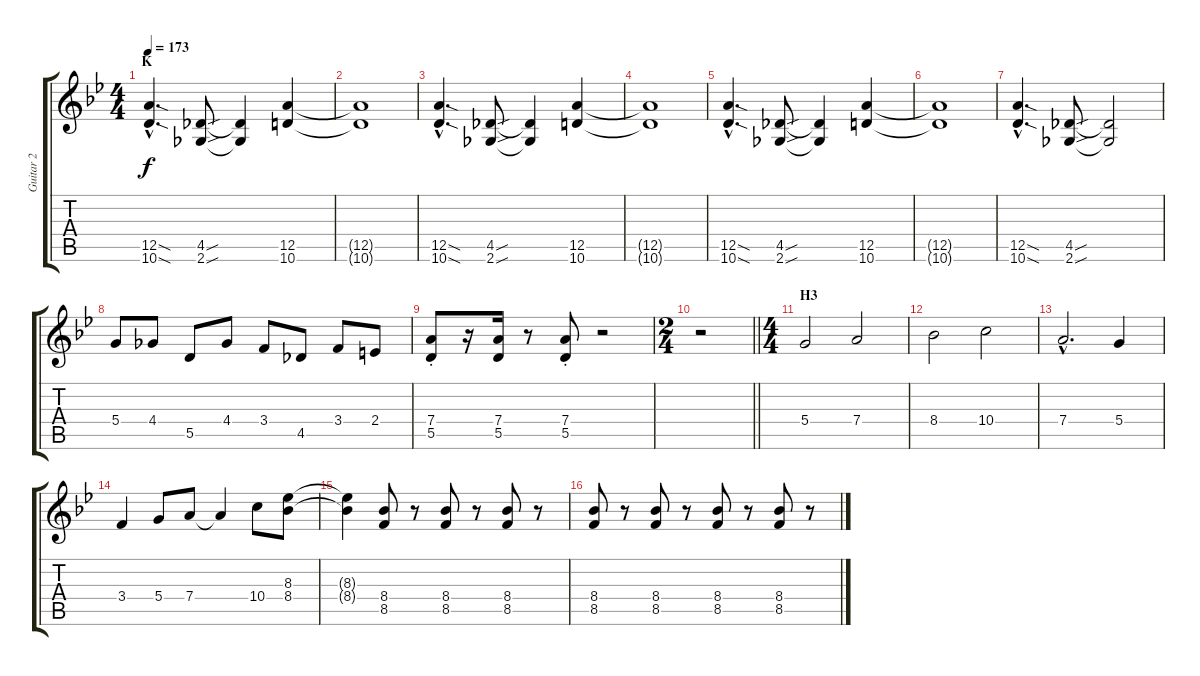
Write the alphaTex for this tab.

\track ("Guitar 2" "Guitar 2") {instrument overdrivenguitar}
\staff {score tabs}
\tuning (E4 B3 G3 D3 A2 E2) {hide}
\ts (4 4)
\section ("" "K")
\tempo 173
\clef g2
\ks bb
(12.5{sod hac} 10.6{sod hac}).4{d dy f} (4.5{sou} 2.6{sou}).8 (4.5{t} 2.6{t}).4 (12.5 10.6).4 |
(12.5{t} 10.6{t}).1 |
(12.5{sod hac} 10.6{sod hac}).4{d} (4.5{sou} 2.6{sou}).8 (4.5{t} 2.6{t}).4 (12.5 10.6).4 |
(12.5{t} 10.6{t}).1 |
(12.5{sod hac} 10.6{sod hac}).4{d} (4.5{sou} 2.6{sou}).8 (4.5{t} 2.6{t}).4 (12.5 10.6).4 |
(12.5{t} 10.6{t}).1 |
(12.5{sod hac} 10.6{sod hac}).4{d} (4.5{sou} 2.6{sou}).8 (4.5{t} 2.6{t}).2 |
5.4.8 4.4.8 5.5.8 4.4.8 3.4.8 4.5.8 3.4.8 2.4.8 |
(7.4{st} 5.5{st}).8 r.16 (7.4 5.5).16 r.8 (7.4{st} 5.5{st}).8 r.2 |
\ts (2 4)
\barLineRight lightlight
r.2 |
\ts (4 4)
\section ("" "H3")
5.4.2 7.4.2 |
8.4.2 10.4.2 |
7.4{hac}.2{d} 5.4.4 |
3.4.4 5.4.8 7.4.8 7.4{t}.4 10.4.8 (8.3 8.4).8 |
(8.3{t} 8.4{t}).4 (8.4 8.5).8 r.8 (8.4 8.5).8 r.8 (8.4 8.5).8 r.8 |
(8.4 8.5).8 r.8 (8.4 8.5).8 r.8 (8.4 8.5).8 r.8 (8.4 8.5).8 r.8
